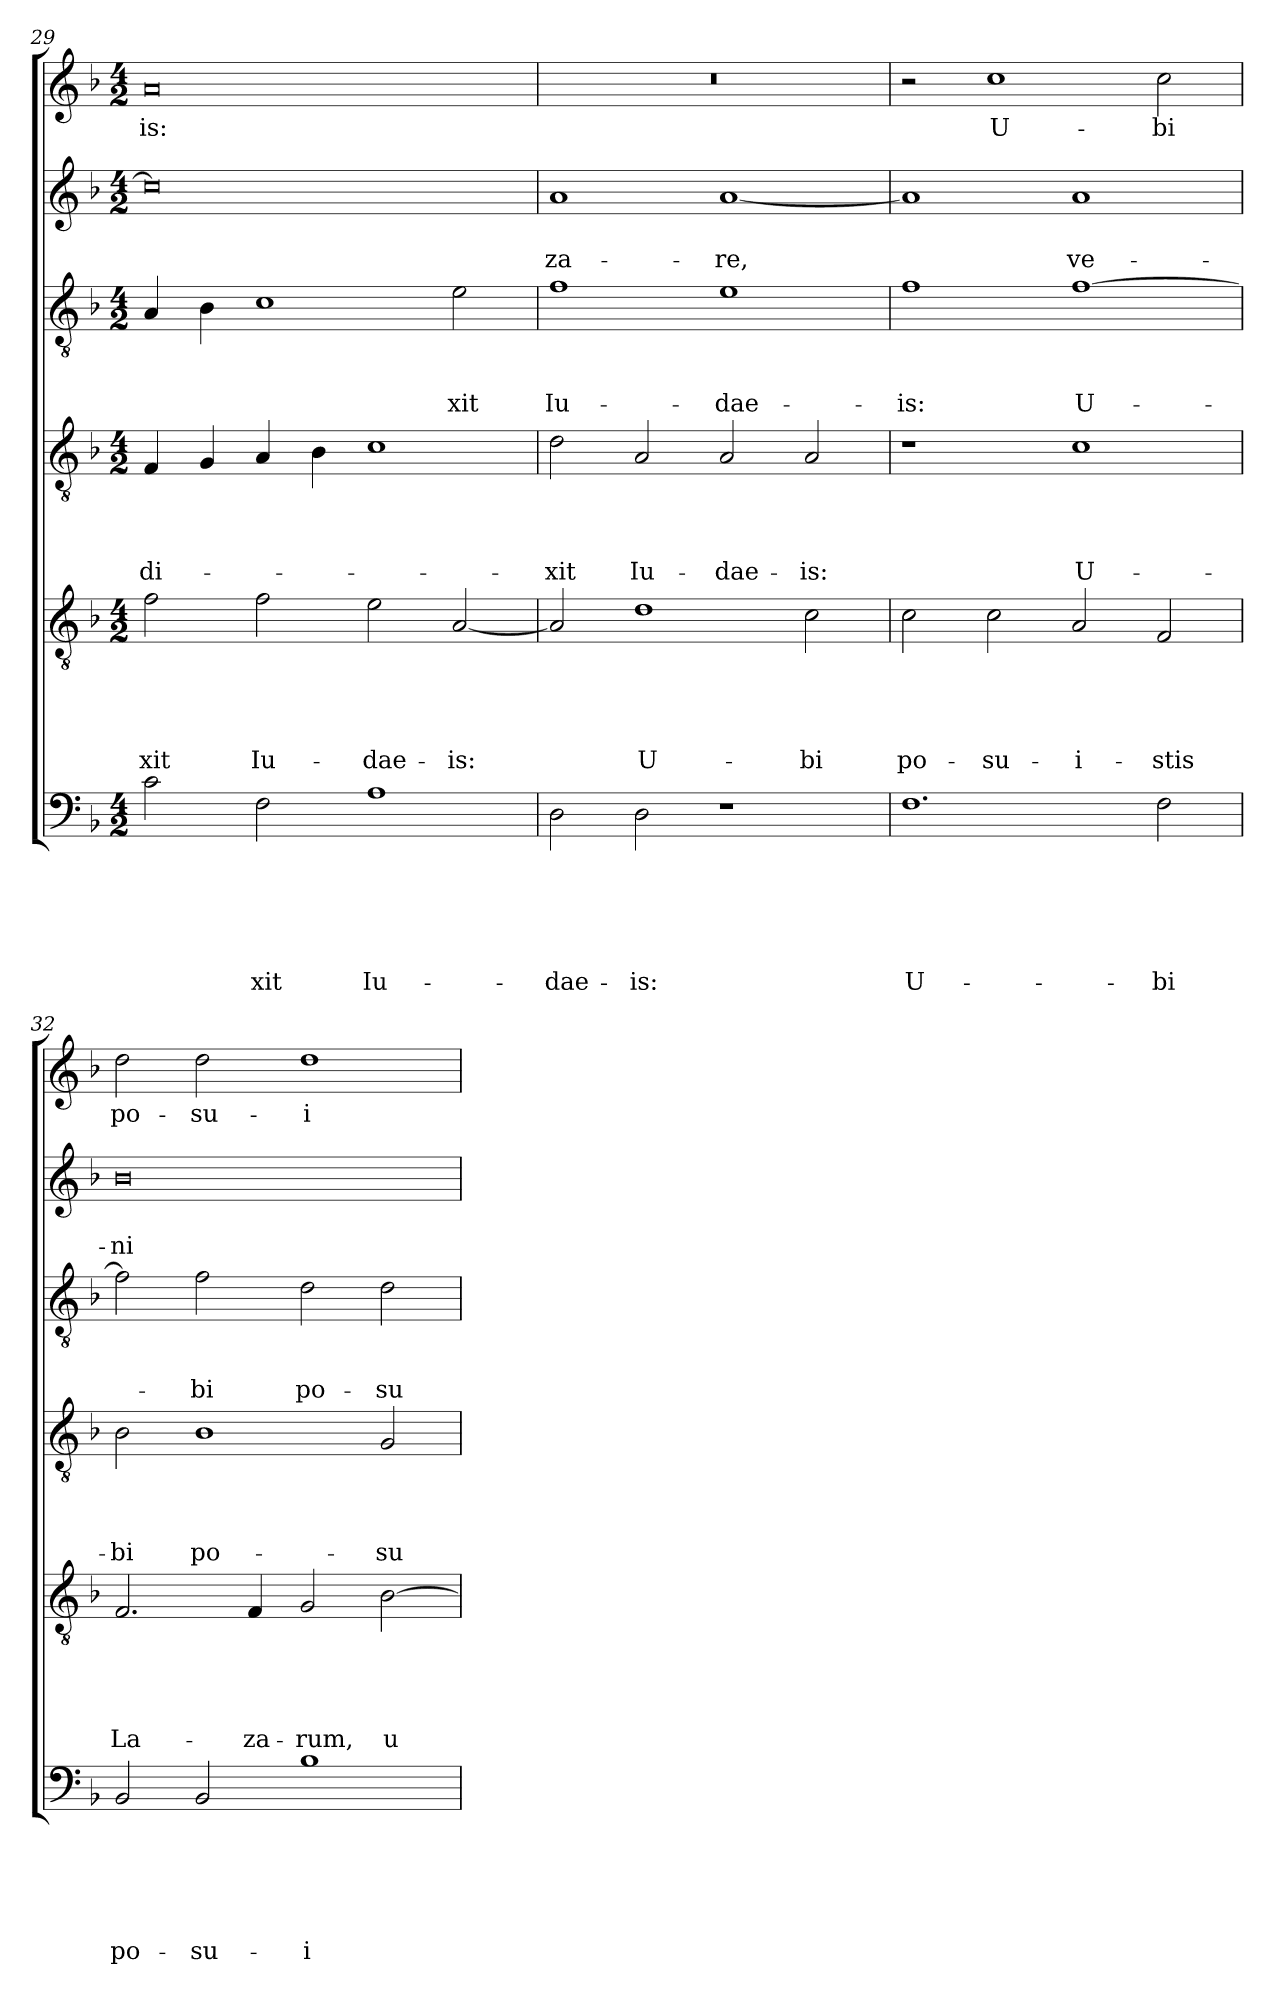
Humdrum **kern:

**kern	**text	**text	**text	**text	**text	**text	**kern	**text	**text	**text	**text	**text	**kern	**text	**text	**text	**text	**kern	**text	**text	**text	**kern	**text	**text	**kern	**text
*part6	*part6	*part6	*part6	*part6	*part6	*part6	*part5	*part5	*part5	*part5	*part5	*part5	*part4	*part4	*part4	*part4	*part4	*part3	*part3	*part3	*part3	*part2	*part2	*part2	*part1	*part1
*staff6	*staff6	*staff6	*staff6	*staff6	*staff6	*staff6	*staff5	*staff5	*staff5	*staff5	*staff5	*staff5	*staff4	*staff4	*staff4	*staff4	*staff4	*staff3	*staff3	*staff3	*staff3	*staff2	*staff2	*staff2	*staff1	*staff1
*clefF4	*	*	*	*	*	*	*clefGv2	*	*	*	*	*	*clefGv2	*	*	*	*	*clefGv2	*	*	*	*clefG2	*	*	*clefG2	*
*k[b-]	*	*	*	*	*	*	*k[b-]	*	*	*	*	*	*k[b-]	*	*	*	*	*k[b-]	*	*	*	*k[b-]	*	*	*k[b-]	*
*F:	*	*	*	*	*	*	*F:	*	*	*	*	*	*F:	*	*	*	*	*F:	*	*	*	*F:	*	*	*F:	*
*M4/2	*	*	*	*	*	*	*M4/2	*	*	*	*	*	*M4/2	*	*	*	*	*M4/2	*	*	*	*M4/2	*	*	*M4/2	*
=29	=29	=29	=29	=29	=29	=29	=29	=29	=29	=29	=29	=29	=29	=29	=29	=29	=29	=29	=29	=29	=29	=29	=29	=29	=29	=29
!	!	!	!	!	!	!	!	!	!	!	!	!LO:LY:b	!	!	!	!	!LO:LY:b	!	!	!	!	!	!	!	!	!LO:LY:b
2c\	.	.	.	.	.	.	2f\	.	.	.	.	-xit	4F/	.	.	.	di-	4A/	.	.	.	0cc]	.	.	0a	-is:
.	.	.	.	.	.	.	.	.	.	.	.	.	4G/	.	.	.	.	4B-\	.	.	.	.	.	.	.	.
!	!	!	!	!	!	!LO:LY:b	!	!	!	!	!	!LO:LY:b	!	!	!	!	!	!	!	!	!	!	!	!	!	!
2F\	.	.	.	.	.	-xit	2f\	.	.	.	.	Iu-	4A/	.	.	.	.	1c	.	.	.	.	.	.	.	.
.	.	.	.	.	.	.	.	.	.	.	.	.	4B-\	.	.	.	.	.	.	.	.	.	.	.	.	.
!	!	!	!	!	!	!LO:LY:b	!	!	!	!	!	!LO:LY:b	!	!	!	!	!	!	!	!	!	!	!	!	!	!
1A	.	.	.	.	.	Iu-	2e\	.	.	.	.	-dae-	1c	.	.	.	.	.	.	.	.	.	.	.	.	.
!	!	!	!	!	!	!	!	!	!	!	!	!LO:LY:b	!	!	!	!	!	!	!	!	!LO:LY:b	!	!	!	!	!
.	.	.	.	.	.	.	[2A/	.	.	.	.	-is:	.	.	.	.	.	2e\	.	.	-xit	.	.	.	.	.
!!LO:LB:g=z
=30	=30	=30	=30	=30	=30	=30	=30	=30	=30	=30	=30	=30	=30	=30	=30	=30	=30	=30	=30	=30	=30	=30	=30	=30	=30	=30
!	!	!	!	!	!	!LO:LY:b	!	!	!	!	!	!	!	!	!	!	!LO:LY:b	!	!	!	!LO:LY:b	!	!	!LO:LY:b	!	!
2D\	.	.	.	.	.	-dae-	2A/]	.	.	.	.	.	2d\	.	.	.	-xit	1f	.	.	Iu-	1a	.	-za-	0r	.
!	!	!	!	!	!	!LO:LY:b	!	!	!	!	!	!LO:LY:b	!	!	!	!	!LO:LY:b	!	!	!	!	!	!	!	!	!
2D\	.	.	.	.	.	-is:	1d	.	.	.	.	U-	2A/	.	.	.	Iu-	.	.	.	.	.	.	.	.	.
!	!	!	!	!	!	!	!	!	!	!	!	!	!	!	!	!	!LO:LY:b	!	!	!	!LO:LY:b	!	!	!LO:LY:b	!	!
1r	.	.	.	.	.	.	.	.	.	.	.	.	2A/	.	.	.	-dae-	1e	.	.	-dae-	[1a	.	-re,	.	.
!	!	!	!	!	!	!	!	!	!	!	!	!LO:LY:b	!	!	!	!	!LO:LY:b	!	!	!	!	!	!	!	!	!
.	.	.	.	.	.	.	2c\	.	.	.	.	-bi	2A/	.	.	.	-is:	.	.	.	.	.	.	.	.	.
=31	=31	=31	=31	=31	=31	=31	=31	=31	=31	=31	=31	=31	=31	=31	=31	=31	=31	=31	=31	=31	=31	=31	=31	=31	=31	=31
!	!	!	!	!	!	!LO:LY:b	!	!	!	!	!	!LO:LY:b	!	!	!	!	!	!	!	!	!LO:LY:b	!	!	!	!	!
1.F	.	.	.	.	.	U-	2c\	.	.	.	.	po-	1r	.	.	.	.	1f	.	.	-is:	1a]	.	.	2r	.
!	!	!	!	!	!	!	!	!	!	!	!	!LO:LY:b	!	!	!	!	!	!	!	!	!	!	!	!	!	!LO:LY:b
.	.	.	.	.	.	.	2c\	.	.	.	.	-su-	.	.	.	.	.	.	.	.	.	.	.	.	1cc	U-
!	!	!	!	!	!	!	!	!	!	!	!	!LO:LY:b	!	!	!	!	!LO:LY:b	!	!	!	!LO:LY:b	!	!	!LO:LY:b	!	!
.	.	.	.	.	.	.	2A/	.	.	.	.	-i-	1c	.	.	.	U-	[1f	.	.	U-	1a	.	ve-	.	.
!	!	!	!	!	!	!LO:LY:b	!	!	!	!	!	!LO:LY:b	!	!	!	!	!	!	!	!	!	!	!	!	!	!LO:LY:b
2F\	.	.	.	.	.	-bi	2F/	.	.	.	.	-stis	.	.	.	.	.	.	.	.	.	.	.	.	2cc\	-bi
=32	=32	=32	=32	=32	=32	=32	=32	=32	=32	=32	=32	=32	=32	=32	=32	=32	=32	=32	=32	=32	=32	=32	=32	=32	=32	=32
!	!	!	!	!	!	!LO:LY:b	!	!	!	!	!	!LO:LY:b	!	!	!	!	!LO:LY:b	!	!	!	!	!	!	!LO:LY:b	!	!LO:LY:b
2BB-/	.	.	.	.	.	po-	2.F/	.	.	.	.	La-	2B-\	.	.	.	-bi	2f\]	.	.	.	0b-	.	-ni	2dd\	po-
!	!	!	!	!	!	!LO:LY:b	!	!	!	!	!	!	!	!	!	!	!LO:LY:b	!	!	!	!LO:LY:b	!	!	!	!	!LO:LY:b
2BB-/	.	.	.	.	.	-su-	.	.	.	.	.	.	1B-	.	.	.	po-	2f\	.	.	-bi	.	.	.	2dd\	-su-
!	!	!	!	!	!	!	!	!	!	!	!	!LO:LY:b	!	!	!	!	!	!	!	!	!	!	!	!	!	!
.	.	.	.	.	.	.	4F/	.	.	.	.	-za-	.	.	.	.	.	.	.	.	.	.	.	.	.	.
!	!	!	!	!	!	!LO:LY:b	!	!	!	!	!	!LO:LY:b	!	!	!	!	!	!	!	!	!LO:LY:b	!	!	!	!	!LO:LY:b
1B-	.	.	.	.	.	-i-	2G/	.	.	.	.	-rum,	.	.	.	.	.	2d\	.	.	po-	.	.	.	1dd	-i-
!	!	!	!	!	!	!	!	!	!	!	!	!LO:LY:b	!	!	!	!	!LO:LY:b	!	!	!	!LO:LY:b	!	!	!	!	!
.	.	.	.	.	.	.	[2B-\	.	.	.	.	u-	2G/	.	.	.	-su-	2d\	.	.	-su-	.	.	.	.	.
=	=	=	=	=	=	=	=	=	=	=	=	=	=	=	=	=	=	=	=	=	=	=	=	=	=	=
*-	*-	*-	*-	*-	*-	*-	*-	*-	*-	*-	*-	*-	*-	*-	*-	*-	*-	*-	*-	*-	*-	*-	*-	*-	*-	*-
